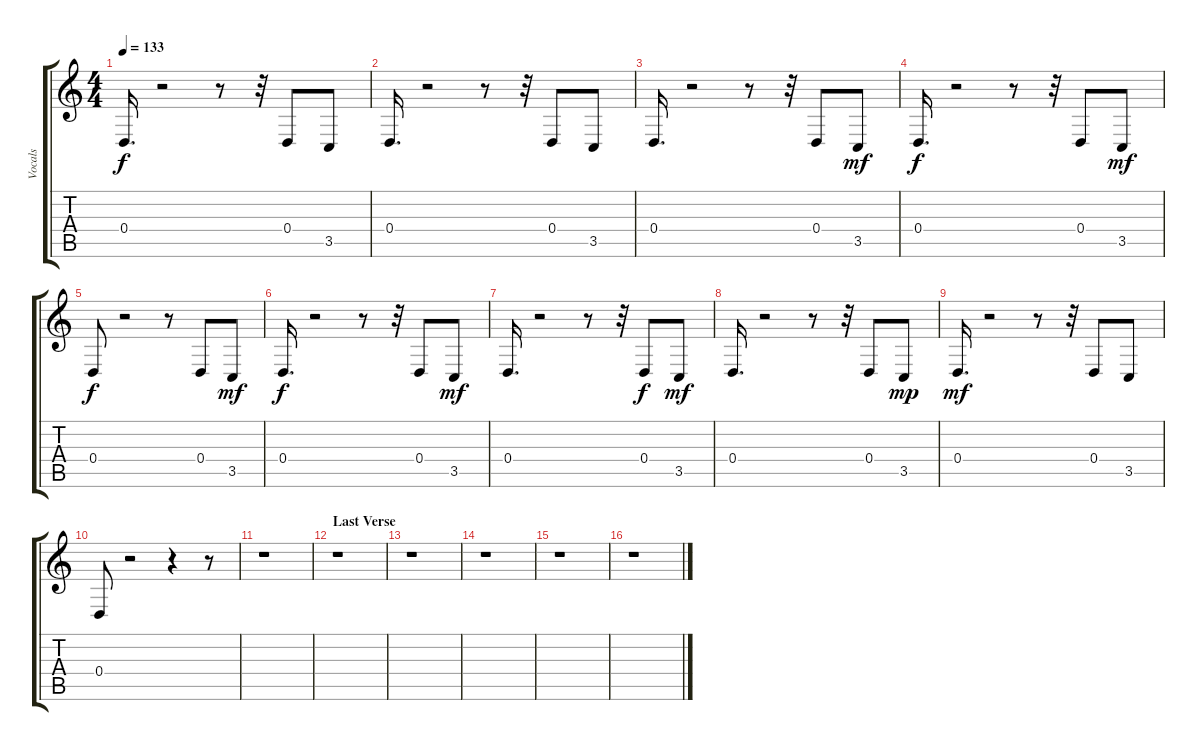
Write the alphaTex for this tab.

\track ("Vocals" "Vocals") {instrument lead6voice}
\staff {score tabs}
\tuning (E4 B3 G3 D3 A2 E2) {hide}
\ts (4 4)
\tempo 133
\clef g2
\ks c
0.4.16{d dy f} r.2 r.8 r.32 0.4.8 3.5.8 |
0.4.16{d} r.2 r.8 r.32 0.4.8 3.5.8 |
0.4.16{d} r.2 r.8 r.32 0.4.8 3.5.8{dy mf} |
0.4.16{d dy f} r.2 r.8 r.32 0.4.8 3.5.8{dy mf} |
0.4.8{dy f} r.2 r.8 0.4.8 3.5.8{dy mf} |
0.4.16{d dy f} r.2 r.8 r.32 0.4.8 3.5.8{dy mf} |
0.4.16{d} r.2 r.8 r.32 0.4.8{dy f} 3.5.8{dy mf} |
0.4.16{d} r.2 r.8 r.32 0.4.8 3.5.8{dy mp} |
0.4.16{d dy mf} r.2 r.8 r.32 0.4.8 3.5.8 |
0.4.8 r.2 r.4 r.8 |
r.1 |
\section ("" "Last Verse")
r.1 |
r.1 |
r.1 |
r.1 |
r.1
